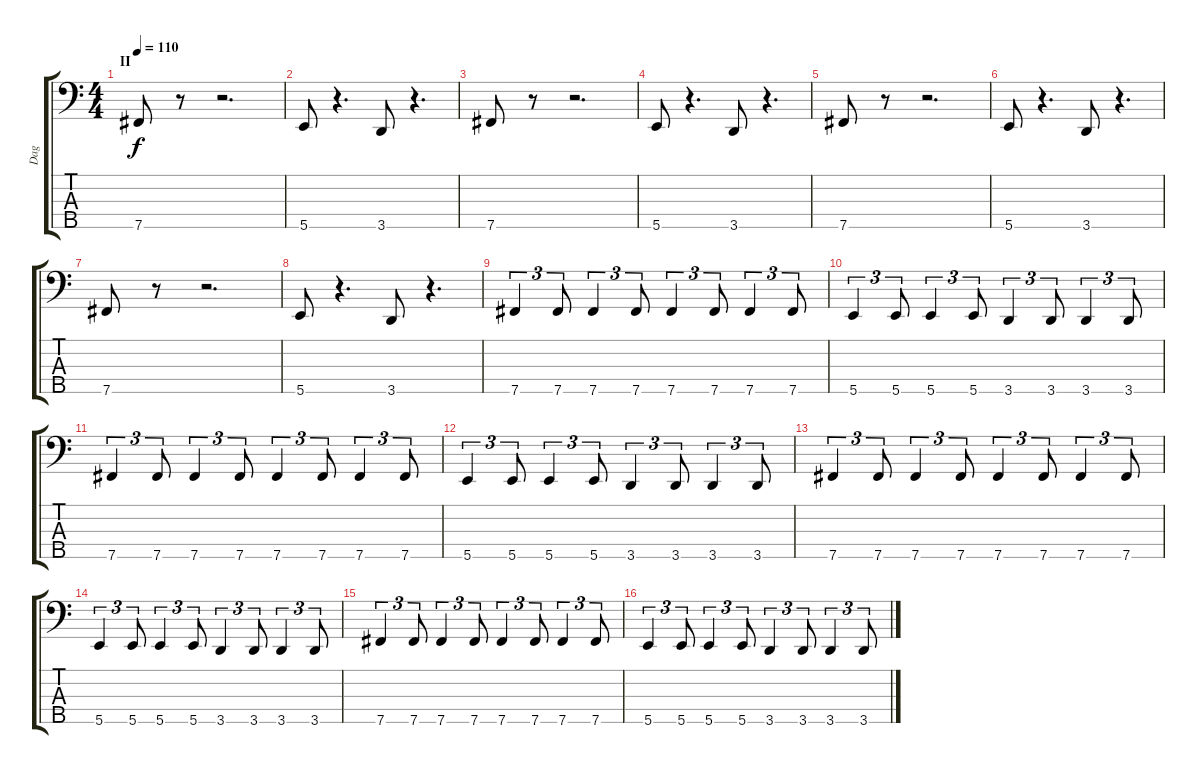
\track ("Dag" "Dag") {instrument electricbasspick}
\staff {score tabs}
\tuning (G2 D2 A1 E1 B0) {hide}
\ts (4 4)
\section ("" "II")
\tempo 110
\clef f4
\ks c
7.5.8{dy f} r.8 r.2{d} |
5.5.8 r.4{d} 3.5.8 r.4{d} |
7.5.8 r.8 r.2{d} |
5.5.8 r.4{d} 3.5.8 r.4{d} |
7.5.8 r.8 r.2{d} |
5.5.8 r.4{d} 3.5.8 r.4{d} |
7.5.8 r.8 r.2{d} |
5.5.8 r.4{d} 3.5.8 r.4{d} |
7.5.4{tu (3 2)} 7.5.8{tu (3 2)} 7.5.4{tu (3 2)} 7.5.8{tu (3 2)} 7.5.4{tu (3 2)} 7.5.8{tu (3 2)} 7.5.4{tu (3 2)} 7.5.8{tu (3 2)} |
5.5.4{tu (3 2)} 5.5.8{tu (3 2)} 5.5.4{tu (3 2)} 5.5.8{tu (3 2)} 3.5.4{tu (3 2)} 3.5.8{tu (3 2)} 3.5.4{tu (3 2)} 3.5.8{tu (3 2)} |
7.5.4{tu (3 2)} 7.5.8{tu (3 2)} 7.5.4{tu (3 2)} 7.5.8{tu (3 2)} 7.5.4{tu (3 2)} 7.5.8{tu (3 2)} 7.5.4{tu (3 2)} 7.5.8{tu (3 2)} |
5.5.4{tu (3 2)} 5.5.8{tu (3 2)} 5.5.4{tu (3 2)} 5.5.8{tu (3 2)} 3.5.4{tu (3 2)} 3.5.8{tu (3 2)} 3.5.4{tu (3 2)} 3.5.8{tu (3 2)} |
7.5.4{tu (3 2)} 7.5.8{tu (3 2)} 7.5.4{tu (3 2)} 7.5.8{tu (3 2)} 7.5.4{tu (3 2)} 7.5.8{tu (3 2)} 7.5.4{tu (3 2)} 7.5.8{tu (3 2)} |
5.5.4{tu (3 2)} 5.5.8{tu (3 2)} 5.5.4{tu (3 2)} 5.5.8{tu (3 2)} 3.5.4{tu (3 2)} 3.5.8{tu (3 2)} 3.5.4{tu (3 2)} 3.5.8{tu (3 2)} |
7.5.4{tu (3 2)} 7.5.8{tu (3 2)} 7.5.4{tu (3 2)} 7.5.8{tu (3 2)} 7.5.4{tu (3 2)} 7.5.8{tu (3 2)} 7.5.4{tu (3 2)} 7.5.8{tu (3 2)} |
5.5.4{tu (3 2)} 5.5.8{tu (3 2)} 5.5.4{tu (3 2)} 5.5.8{tu (3 2)} 3.5.4{tu (3 2)} 3.5.8{tu (3 2)} 3.5.4{tu (3 2)} 3.5.8{tu (3 2)}
